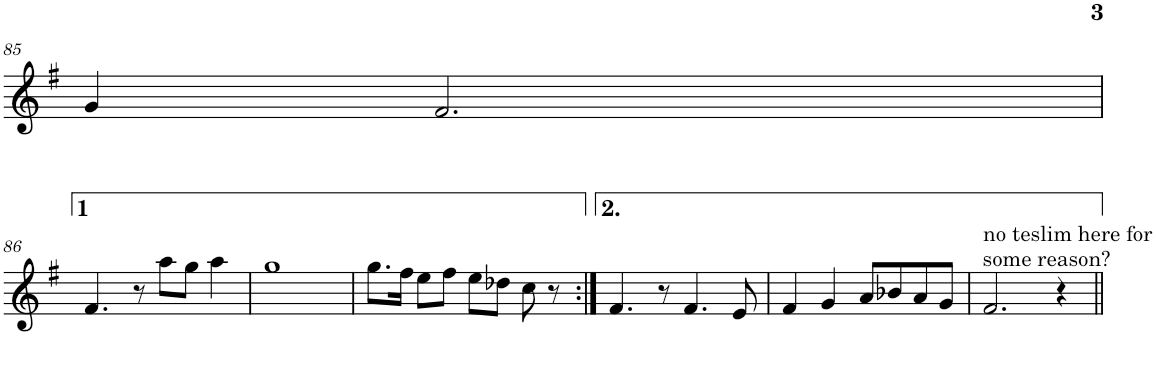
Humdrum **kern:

**kern
*part1
*staff1
*I"Piano
*I'Pno
!!LO:PB:g=z
*clefG2
*k[f#]
*G:
*M4/4
*met(c)
=85
4g/
2.f#/
!!LO:LB:g=z
=86
4.f#/
8r
8aa\L
8gg\J
4aa\
=87
1gg
=88
8.gg\L
16ff#\Jk
8ee\L
8ff#\J
8ee\L
8dd-X\J
8cc\
8r
=89:|!
4.f#/
8r
4.f#/
8e/
=90
4f#/
4g/
8a/L
8b-X/
8a/
8g/J
=91
!LO:TX:a:t=no teslim here for
!LO:TX:a:t=some reason?
2.f#/
4r
=||
*-
